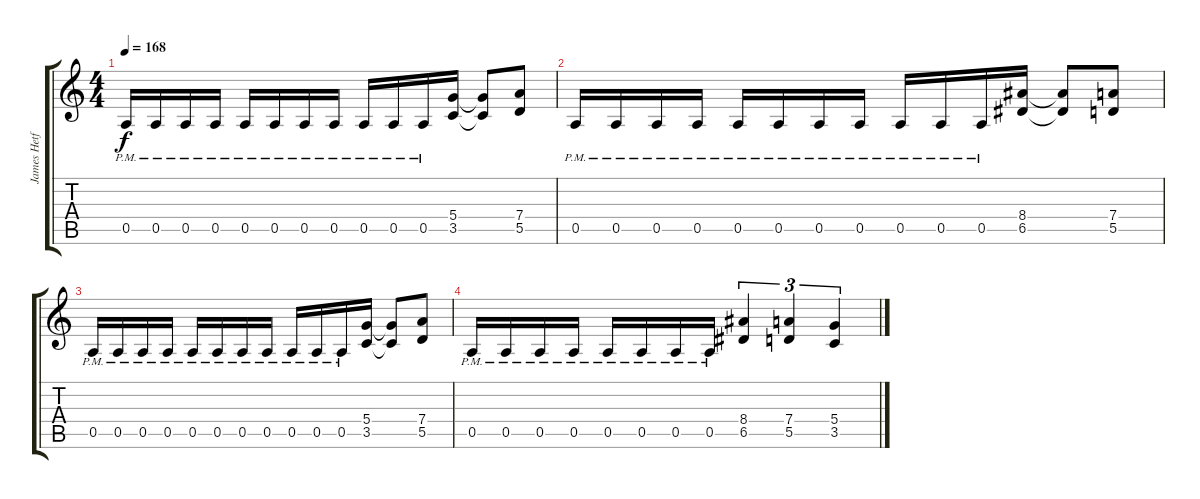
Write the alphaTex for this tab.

\track ("James Hetfield" "James Hetf") {instrument distortionguitar}
\staff {score tabs}
\tuning (E4 B3 G3 D3 A2 E2) {hide}
\ts (4 4)
\tempo 168
\clef g2
\ks aminor
0.5{pm}.16{dy f} 0.5{pm}.16 0.5{pm}.16 0.5{pm}.16 0.5{pm}.16 0.5{pm}.16 0.5{pm}.16 0.5{pm}.16 0.5{pm}.16 0.5{pm}.16 0.5{pm}.16 (5.4 3.5).16 (5.4{t} 3.5{t}).8 (7.4 5.5).8 |
0.5{pm}.16 0.5{pm}.16 0.5{pm}.16 0.5{pm}.16 0.5{pm}.16 0.5{pm}.16 0.5{pm}.16 0.5{pm}.16 0.5{pm}.16 0.5{pm}.16 0.5{pm}.16 (8.4 6.5).16 (8.4{t} 6.5{t}).8 (7.4 5.5).8 |
0.5{pm}.16 0.5{pm}.16 0.5{pm}.16 0.5{pm}.16 0.5{pm}.16 0.5{pm}.16 0.5{pm}.16 0.5{pm}.16 0.5{pm}.16 0.5{pm}.16 0.5{pm}.16 (5.4 3.5).16 (5.4{t} 3.5{t}).8 (7.4 5.5).8 |
0.5{pm}.16 0.5{pm}.16 0.5{pm}.16 0.5{pm}.16 0.5{pm}.16 0.5{pm}.16 0.5{pm}.16 0.5{pm}.16 (8.4 6.5).4{tu (3 2)} (7.4 5.5).4{tu (3 2)} (5.4 3.5).4{tu (3 2)}
